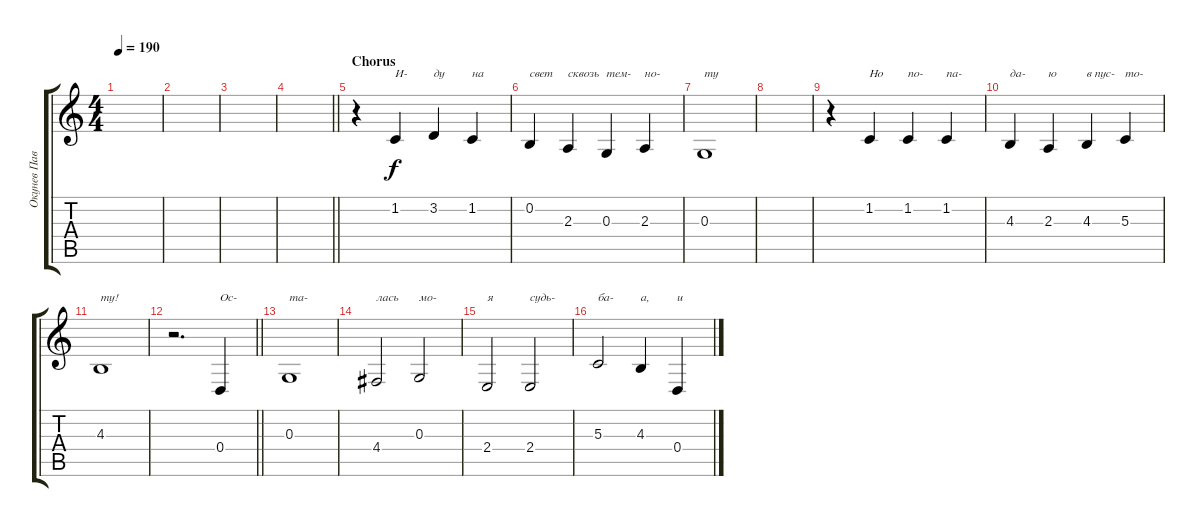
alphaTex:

\track ("Окунев Павел" "Окунев Пав") {instrument altosax}
\staff {score tabs}
\tuning (E4 B3 G3 D3 A2 E2) {hide}
\ts (4 4)
\tempo 190
\clef g2
\ks c
|
|
|
\barLineRight lightlight
|
\section ("" "Chorus")
r.4 1.2.4{txt "И-"} 3.2.4{txt "ду"} 1.2.4{txt "на"} |
0.2.4{txt "свет"} 2.3.4{txt "сквозь"} 0.3.4{txt "тем-"} 2.3.4{txt "но-"} |
0.3.1{txt "ту"} |
|
r.4 1.2.4{txt "Но"} 1.2.4{txt "по-"} 1.2.4{txt "па-"} |
4.3.4{txt "да-"} 2.3.4{txt "ю"} 4.3.4{txt "в пус-"} 5.3.4{txt "то-"} |
4.3.1{txt "ту!"} |
\barLineRight lightlight
r.2{d} 0.4.4{txt "Ос-"} |
0.3.1{txt "та-"} |
4.4.2{txt "лась"} 0.3.2{txt "мо-"} |
2.4.2{txt "я"} 2.4.2{txt "судь-"} |
5.3.2{txt "ба-"} 4.3.4{txt "а,"} 0.4.4{txt "и"}
